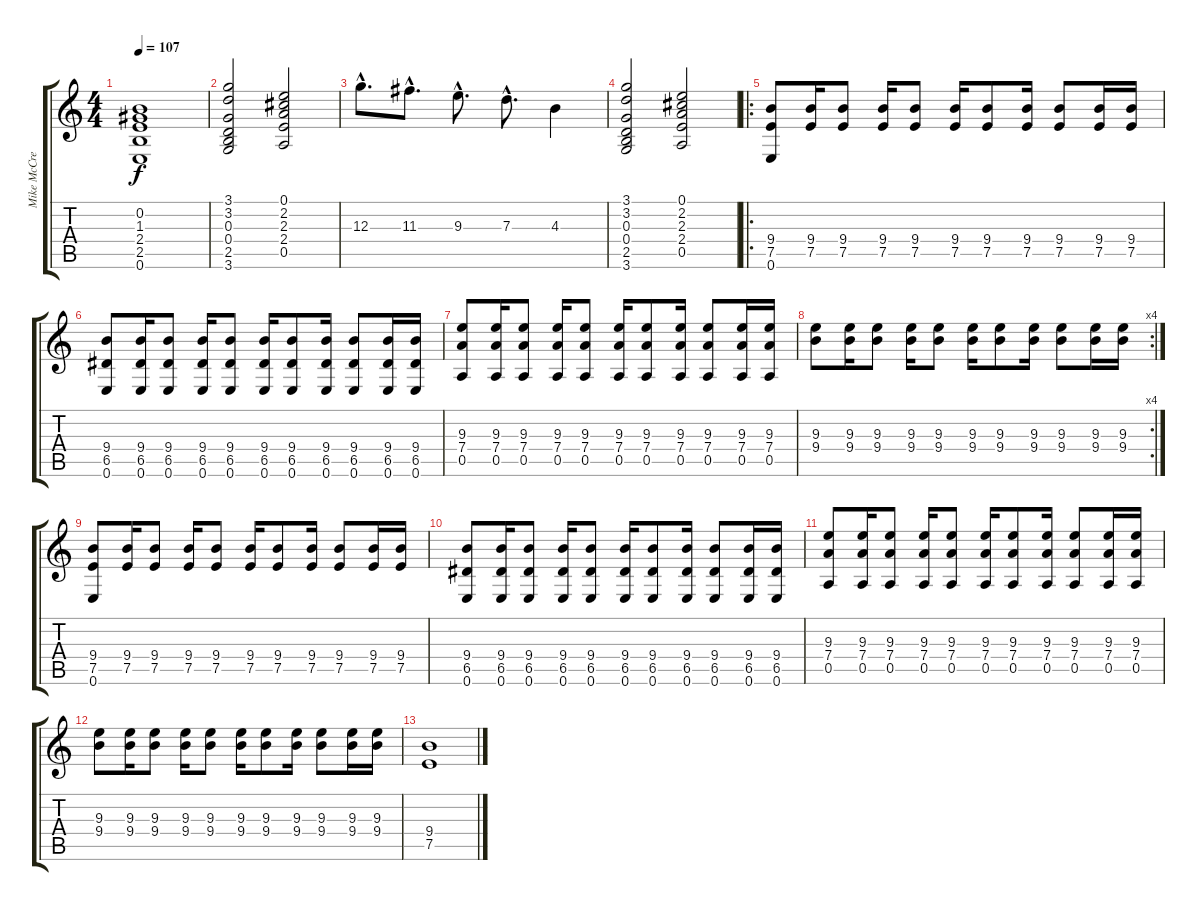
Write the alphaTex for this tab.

\track ("Mike McCready" "Mike McCre") {instrument electricguitarclean}
\staff {score tabs}
\tuning (E4 B3 G3 D3 A2 E2) {hide}
\ts (4 4)
\tempo 107
\clef g2
\ks c
(0.2 1.3 2.4 2.5 0.6).1{dy f} |
(3.1 3.2 0.3 0.4 2.5 3.6).2 (0.1 2.2 2.3 2.4 0.5).2 |
12.3{hac}.8{d} 11.3{hac}.8{d} 9.3{hac}.8{d} 7.3{hac}.8{d} 4.3.4 |
(3.1 3.2 0.3 0.4 2.5 3.6).2 (0.1 2.2 2.3 2.4 0.5).2 |
\ro
(9.4 7.5 0.6).8 (9.4 7.5).16 (9.4 7.5).8 (9.4 7.5).16 (9.4 7.5).8 (9.4 7.5).16 (9.4 7.5).8 (9.4 7.5).16 (9.4 7.5).8 (9.4 7.5).16 (9.4 7.5).16 |
(9.4 6.5 0.6).8 (9.4 6.5 0.6).16 (9.4 6.5 0.6).8 (9.4 6.5 0.6).16 (9.4 6.5 0.6).8 (9.4 6.5 0.6).16 (9.4 6.5 0.6).8 (9.4 6.5 0.6).16 (9.4 6.5 0.6).8 (9.4 6.5 0.6).16 (9.4 6.5 0.6).16 |
(9.3 7.4 0.5).8 (9.3 7.4 0.5).16 (9.3 7.4 0.5).8 (9.3 7.4 0.5).16 (9.3 7.4 0.5).8 (9.3 7.4 0.5).16 (9.3 7.4 0.5).8 (9.3 7.4 0.5).16 (9.3 7.4 0.5).8 (9.3 7.4 0.5).16 (9.3 7.4 0.5).16 |
\rc 4
(9.3 9.4).8 (9.3 9.4).16 (9.3 9.4).8 (9.3 9.4).16 (9.3 9.4).8 (9.3 9.4).16 (9.3 9.4).8 (9.3 9.4).16 (9.3 9.4).8 (9.3 9.4).16 (9.3 9.4).16 |
(9.4 7.5 0.6).8 (9.4 7.5).16 (9.4 7.5).8 (9.4 7.5).16 (9.4 7.5).8 (9.4 7.5).16 (9.4 7.5).8 (9.4 7.5).16 (9.4 7.5).8 (9.4 7.5).16 (9.4 7.5).16 |
(9.4 6.5 0.6).8 (9.4 6.5 0.6).16 (9.4 6.5 0.6).8 (9.4 6.5 0.6).16 (9.4 6.5 0.6).8 (9.4 6.5 0.6).16 (9.4 6.5 0.6).8 (9.4 6.5 0.6).16 (9.4 6.5 0.6).8 (9.4 6.5 0.6).16 (9.4 6.5 0.6).16 |
(9.3 7.4 0.5).8 (9.3 7.4 0.5).16 (9.3 7.4 0.5).8 (9.3 7.4 0.5).16 (9.3 7.4 0.5).8 (9.3 7.4 0.5).16 (9.3 7.4 0.5).8 (9.3 7.4 0.5).16 (9.3 7.4 0.5).8 (9.3 7.4 0.5).16 (9.3 7.4 0.5).16 |
(9.3 9.4).8 (9.3 9.4).16 (9.3 9.4).8 (9.3 9.4).16 (9.3 9.4).8 (9.3 9.4).16 (9.3 9.4).8 (9.3 9.4).16 (9.3 9.4).8 (9.3 9.4).16 (9.3 9.4).16 |
(9.4 7.5).1
